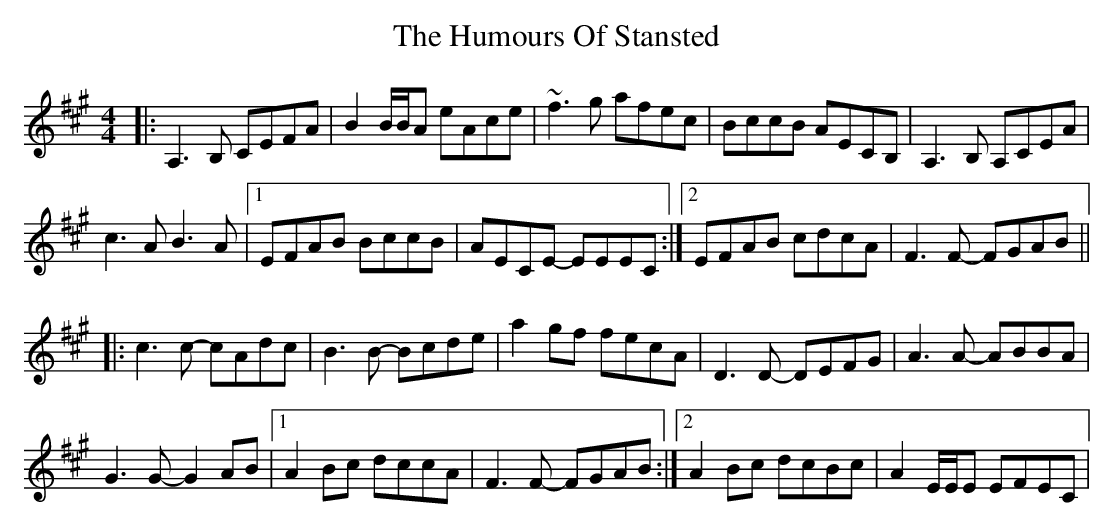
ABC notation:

X:1
T: The Humours Of Stansted
M: 4/4
L: 1/8
K: Amaj
|:A,3B, CEFA|B2B/B/A eAce|~f3g afec|BccB AECB,|A,3B, A,CEA|
c3A B3A|1 EFAB BccB|AECE- EEEC:|2 EFAB cdcA|F3F- FGAB||
|:c3c- cAdc|B3B- Bcde|a2gf fecA|D3D- DEFG|A3A- ABBA|
G3G- G2AB|1 A2Bc dccA|F3F- FGAB:|2 A2Bc dcBc|A2E/E/E EFEC|
